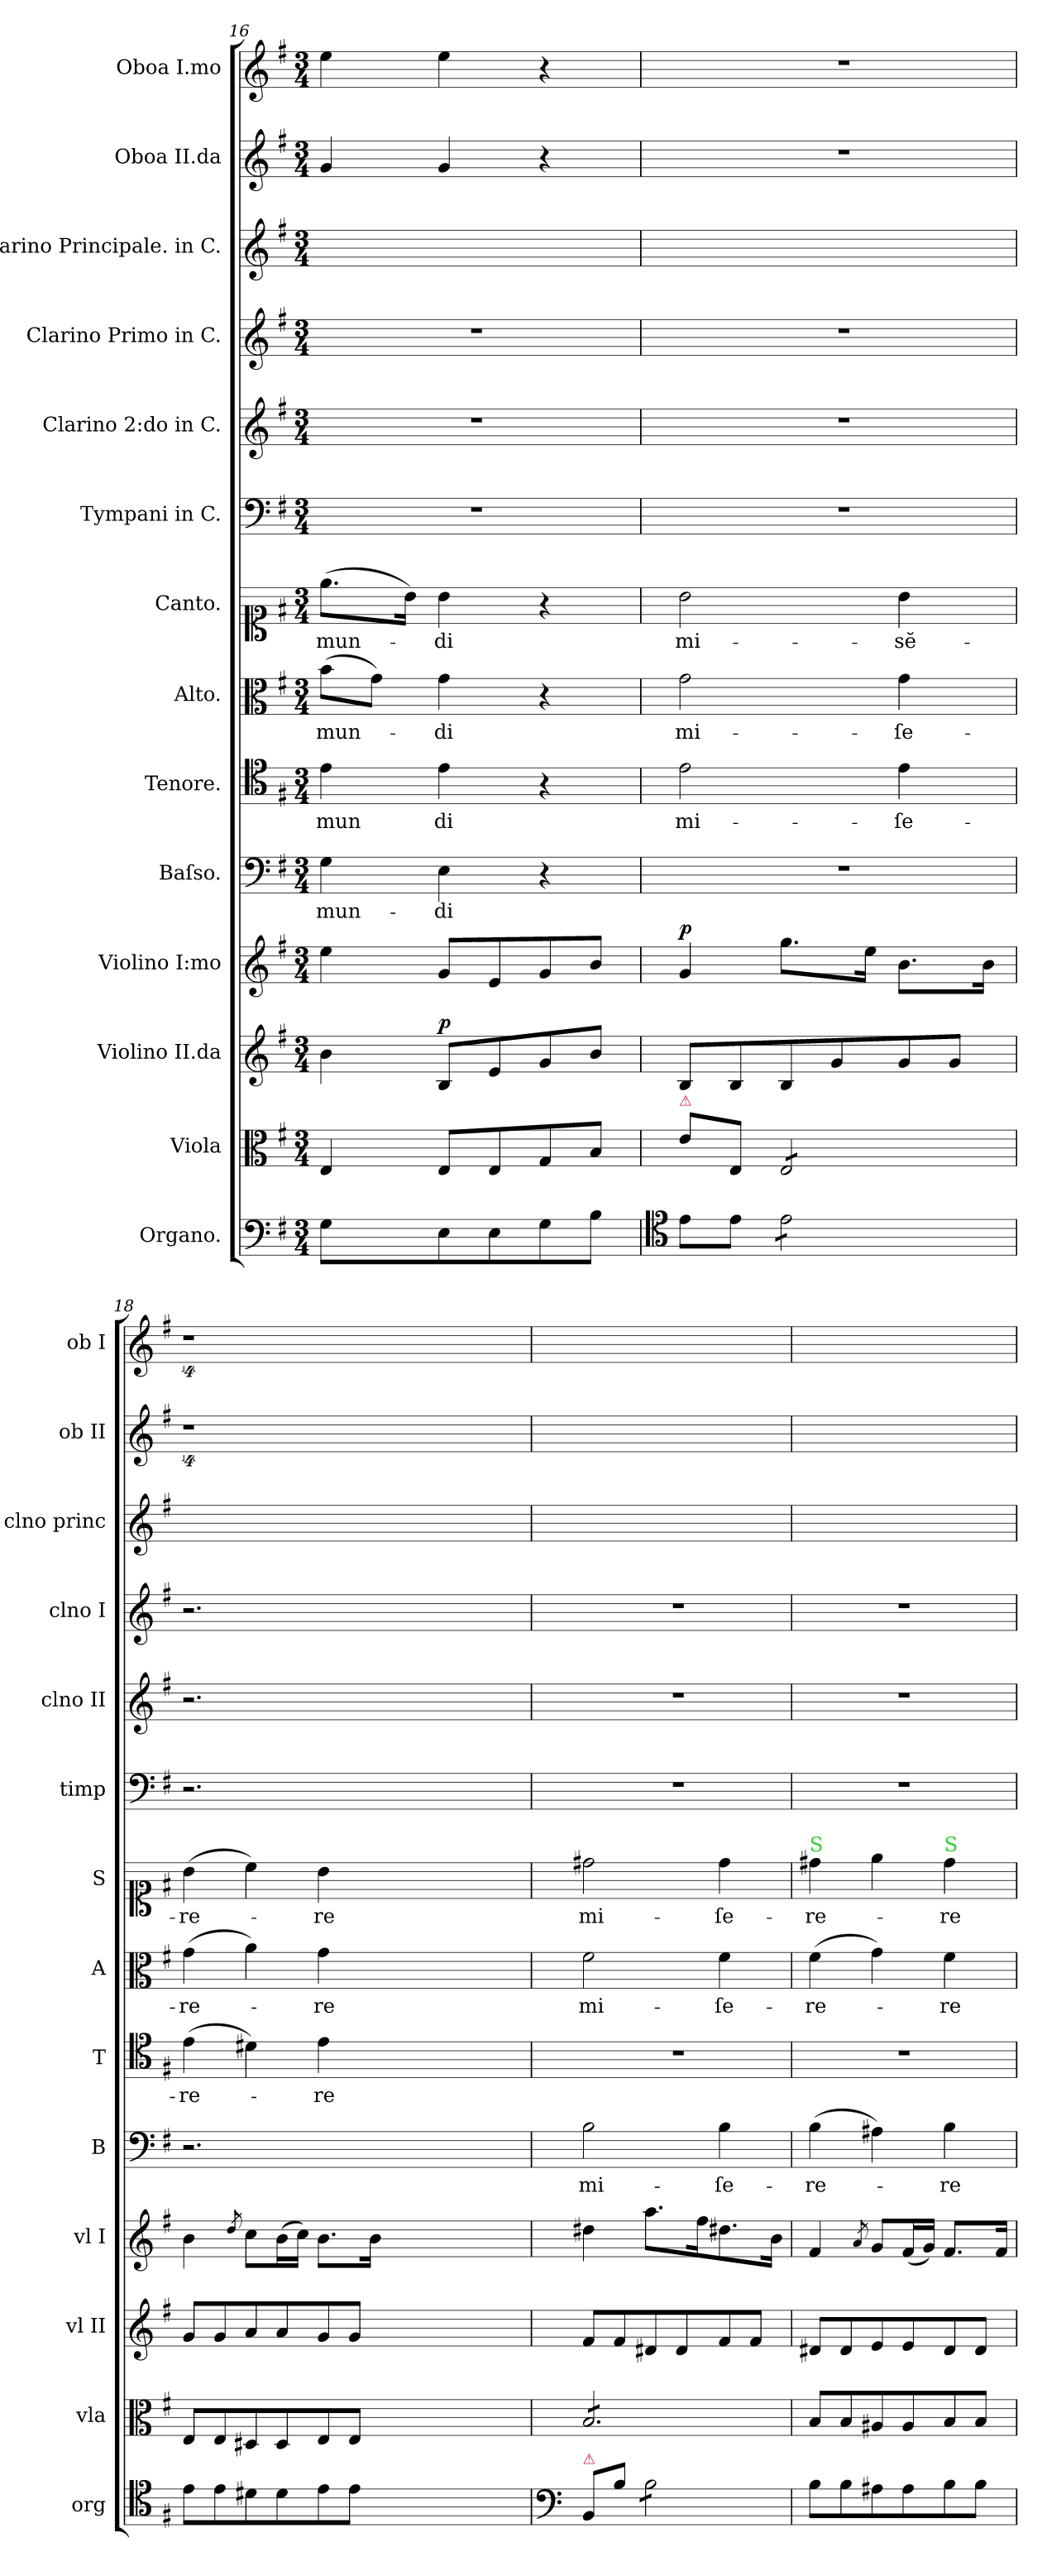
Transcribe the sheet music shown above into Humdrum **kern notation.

**kern	**kern	**dynam	**kern	**dynam	**kern	**dynam	**kern	**text	**dynam	**kern	**text	**dynam	**kern	**text	**dynam	**kern	**text	**dynam	**kern	**kern	**kern	**kern	**kern	**kern
*part14	*part13	*part13	*part12	*part12	*part11	*part11	*part10	*part10	*part10	*part9	*part9	*part9	*part8	*part8	*part8	*part7	*part7	*part7	*part6	*part5	*part4	*part3	*part2	*part1
*staff14	*staff13	*staff13	*staff12	*staff12	*staff11	*staff11	*staff10	*staff10	*staff10	*staff9	*staff9	*staff9	*staff8	*staff8	*staff8	*staff7	*staff7	*staff7	*staff6	*staff5	*staff4	*staff3	*staff2	*staff1
*I"Organo.	*I"Viola	*	*I"Violino II.da	*	*I"Violino I:mo	*	*I"Baſso.	*	*	*I"Tenore.	*	*	*I"Alto.	*	*	*I"Canto.	*	*	*I"Tympani in C.	*I"Clarino 2:do in C.	*I"Clarino Primo in C.	*I"Clarino Principale. in C.	*I"Oboa II.da	*I"Oboa I.mo
*I'org	*I'vla	*	*I'vl II	*	*I'vl I	*	*I'B	*	*	*I'T	*	*	*I'A	*	*	*I'S	*	*	*I'timp	*I'clno II	*I'clno I	*I'clno princ	*I'ob II	*I'ob I
*clefF4	*clefC3	*	*clefG2	*	*clefG2	*	*clefF4	*	*	*clefC4	*	*	*clefC3	*	*	*clefC1	*	*	*clefF4	*clefG2	*clefG2	*clefG2	*clefG2	*clefG2
*k[f#]	*k[f#]	*	*k[f#]	*	*k[f#]	*	*k[f#]	*	*	*k[f#]	*	*	*k[f#]	*	*	*k[f#]	*	*	*k[f#]	*k[f#]	*k[f#]	*k[f#]	*k[f#]	*k[f#]
*e:	*e:	*	*e:	*	*e:	*	*e:	*	*	*e:	*	*	*e:	*	*	*e:	*	*	*e:	*e:	*e:	*e:	*e:	*e:
*M3/4	*M3/4	*	*M3/4	*	*M3/4	*	*M3/4	*	*	*M3/4	*	*	*M3/4	*	*	*M3/4	*	*	*M3/4	*M3/4	*M3/4	*M3/4	*M3/4	*M3/4
=16	=16	=16	=16	=16	=16	=16	=16	=16	=16	=16	=16	=16	=16	=16	=16	=16	=16	=16	=16	=16	=16	=16	=16	=16
4G\	4E/	.	4b\	.	4ee\	.	4G\	mun-	.	4e\	mun	.	(8b\L	mun-	.	(8.ee\L	mun-	.	2.r	2.r	2.r	2.ryy	4g/	4ee\
.	.	.	.	.	.	.	.	.	.	.	.	.	8g\J)	.	.	.	.	.	.	.	.	.	.	.
.	.	.	.	.	.	.	.	.	.	.	.	.	.	.	.	16b\Jk)	.	.	.	.	.	.	.	.
!LO:N:vis=4	!	!	!	!LO:DY:a	!	!	!	!	!	!	!	!	!	!	!	!	!	!	!	!	!	!	!	!
8E\	8E/L	.	8B/L	p	8g/L	.	4E\	-di	.	4e\	di	.	4g\	-di	.	4b\	-di	.	.	.	.	.	4g/	4ee\
8E\	8E/	.	8e/	.	8e/	.	.	.	.	.	.	.	.	.	.	.	.	.	.	.	.	.	.	.
!	!	!LO:DY:b	!	!	!	!	!	!	!	!	!	!	!	!	!	!	!	!	!	!	!	!	!	!
8G\	8G/	p&colon;	8g/	.	8g/	.	4r	.	.	4r	.	.	4r	.	.	4r	.	.	.	.	.	.	4r	4r
8B\J	8B/J	.	8b/J	.	8b/J	.	.	.	.	.	.	.	.	.	.	.	.	.	.	.	.	.	.	.
=17	=17	=17	=17	=17	=17	=17	=17	=17	=17	=17	=17	=17	=17	=17	=17	=17	=17	=17	=17	=17	=17	=17	=17	=17
*clefC4	*	*	*	*	*	*	*	*	*	*	*	*	*	*	*	*	*	*	*	*	*	*	*	*
!	!LO:TX:a:color=crimson:t=⚠	!	!	!	!	!	!	!	!	!	!	!	!	!	!	!	!	!	!	!	!	!	!	!
!	!	!	!	!	!	!LO:DY:a	!	!	!	!	!	!LO:DY:a:rj	!	!	!LO:DY:a	!	!	!LO:DY:a	!	!	!	!	!	!
8e\L	8e\L	.	8B/L	.	4g/	p	2.r	.	.	2e\	mi-	po	2g\	mi-	po	2b\	mi-	po	2.r	2.r	2.r	2.ryy	2.r	2.r
8e\J	8E/J	.	8B/	.	.	.	.	.	.	.	.	.	.	.	.	.	.	.	.	.	.	.	.	.
*tremolo	*	*	*	*	*	*	*	*	*	*	*	*	*	*	*	*	*	*	*	*	*	*	*	*
*	*tremolo	*	*	*	*	*	*	*	*	*	*	*	*	*	*	*	*	*	*	*	*	*	*	*
8e\L	8E/L	.	8B/	.	8.gg\L	.	.	.	.	.	.	.	.	.	.	.	.	.	.	.	.	.	.	.
8e\	8E/	.	8g/	.	.	.	.	.	.	.	.	.	.	.	.	.	.	.	.	.	.	.	.	.
.	.	.	.	.	16ee\Jk	.	.	.	.	.	.	.	.	.	.	.	.	.	.	.	.	.	.	.
8e\	8E/	.	8g/	.	8.b\L	.	.	.	.	4e\	-ſe-	.	4g\	-ſe-	.	4b\	-sĕ-	.	.	.	.	.	.	.
8e\J	8E/J	.	8g/J	.	.	.	.	.	.	.	.	.	.	.	.	.	.	.	.	.	.	.	.	.
*	*Xtremolo	*	*	*	*	*	*	*	*	*	*	*	*	*	*	*	*	*	*	*	*	*	*	*
*Xtremolo	*	*	*	*	*	*	*	*	*	*	*	*	*	*	*	*	*	*	*	*	*	*	*	*
.	.	.	.	.	16b\Jk	.	.	.	.	.	.	.	.	.	.	.	.	.	.	.	.	.	.	.
=18	=18	=18	=18	=18	=18	=18	=18	=18	=18	=18	=18	=18	=18	=18	=18	=18	=18	=18	=18	=18	=18	=18	=18	=18
8e\L	8E/L	.	8g/L	.	4b\	.	2.r	.	.	(4e\	-re-	.	(4g\	-re-	.	(4b\	-re-	.	2.r	2.r	2.r	2.ryy	4%9r	4%9r
8e\	8E/	.	8g/	.	.	.	.	.	.	.	.	.	.	.	.	.	.	.	.	.	.	.	.	.
.	.	.	.	.	8qdd/	.	.	.	.	.	.	.	.	.	.	.	.	.	.	.	.	.	.	.
8d#X\	8D#X/	.	8a/	.	8cc\L	.	.	.	.	4d#X\)	.	.	4a\)	.	.	4cc\)	.	.	.	.	.	.	.	.
8d#\	8D#/	.	8a/	.	(16b\L	.	.	.	.	.	.	.	.	.	.	.	.	.	.	.	.	.	.	.
.	.	.	.	.	16cc\JJ)	.	.	.	.	.	.	.	.	.	.	.	.	.	.	.	.	.	.	.
8e\	8E/	.	8g/	.	8.b\L	.	.	.	.	4e\	-re	.	4g\	-re	.	4b\	-re	.	.	.	.	.	.	.
8e\J	8E/J	.	8g/J	.	.	.	.	.	.	.	.	.	.	.	.	.	.	.	.	.	.	.	.	.
.	.	.	.	.	16b\Jk	.	.	.	.	.	.	.	.	.	.	.	.	.	.	.	.	.	.	.
1.ryy	1.ryy	.	1.ryy	.	1.ryy	.	1.ryy	.	.	1.ryy	.	.	1.ryy	.	.	1.ryy	.	.	1.ryy	1.ryy	1.ryy	1.ryy	.	.
=19	=19	=19	=19	=19	=19	=19	=19	=19	=19	=19	=19	=19	=19	=19	=19	=19	=19	=19	=19	=19	=19	=19	=19	=19
*clefF4	*	*	*	*	*	*	*	*	*	*	*	*	*	*	*	*	*	*	*	*	*	*	*	*
!LO:TX:a:color=crimson:t=⚠	!	!	!	!	!	!	!	!	!	!	!	!	!	!	!	!	!	!	!	!	!	!	!	!
!	!	!	!	!	!	!	!	!	!LO:DY:a	!	!	!	!	!	!	!	!	!	!	!	!	!	!	!
*	*tremolo	*	*	*	*	*	*	*	*	*	*	*	*	*	*	*	*	*	*	*	*	*	*	*
8BB/L	8B/L	.	8f#/L	.	4dd#X\	.	2B\	mi-	po	2.r	.	.	2f#\	mi-	.	2dd#X\	mi-	.	2.r	2.r	2.r	2.ryy	2.ryy	2.ryy
8B\J	8B/	.	8f#/	.	.	.	.	.	.	.	.	.	.	.	.	.	.	.	.	.	.	.	.	.
*tremolo	*	*	*	*	*	*	*	*	*	*	*	*	*	*	*	*	*	*	*	*	*	*	*	*
8B\L	8B/	.	8d#X/	.	8.aa\L	.	.	.	.	.	.	.	.	.	.	.	.	.	.	.	.	.	.	.
8B\	8B/	.	8d#/	.	.	.	.	.	.	.	.	.	.	.	.	.	.	.	.	.	.	.	.	.
.	.	.	.	.	16ff#\K	.	.	.	.	.	.	.	.	.	.	.	.	.	.	.	.	.	.	.
8B\	8B/	.	8f#/	.	8.dd#X\	.	4B\	-ſe-	.	.	.	.	4f#\	-ſe-	.	4dd#\	-ſe-	.	.	.	.	.	.	.
8B\J	8B/J	.	8f#/J	.	.	.	.	.	.	.	.	.	.	.	.	.	.	.	.	.	.	.	.	.
*	*Xtremolo	*	*	*	*	*	*	*	*	*	*	*	*	*	*	*	*	*	*	*	*	*	*	*
*Xtremolo	*	*	*	*	*	*	*	*	*	*	*	*	*	*	*	*	*	*	*	*	*	*	*	*
.	.	.	.	.	16b\Jk	.	.	.	.	.	.	.	.	.	.	.	.	.	.	.	.	.	.	.
=20	=20	=20	=20	=20	=20	=20	=20	=20	=20	=20	=20	=20	=20	=20	=20	=20	=20	=20	=20	=20	=20	=20	=20	=20
!	!	!	!	!	!	!	!	!	!	!	!	!	!	!	!	!LO:TX:a:color=limegreen:t=S	!	!	!	!	!	!	!	!
8B\L	8B/L	.	8d#X/L	.	4f#/	.	(4B\	-re-	.	2.r	.	.	(4f#\	-re-	.	4dd#X	-re-	.	2.r	2.r	2.r	2.ryy	2.ryy	2.ryy
8B\	8B/	.	8d#/	.	.	.	.	.	.	.	.	.	.	.	.	.	.	.	.	.	.	.	.	.
.	.	.	.	.	8qa/	.	.	.	.	.	.	.	.	.	.	.	.	.	.	.	.	.	.	.
8A#X\	8A#X/	.	8e/	.	8g/L	.	4A#X\)	.	.	.	.	.	4g\)	.	.	4ee\	.	.	.	.	.	.	.	.
8A#\	8A#/	.	8e/	.	(16f#/L	.	.	.	.	.	.	.	.	.	.	.	.	.	.	.	.	.	.	.
.	.	.	.	.	16g/JJ)	.	.	.	.	.	.	.	.	.	.	.	.	.	.	.	.	.	.	.
!	!	!	!	!	!	!	!	!	!	!	!	!	!	!	!	!LO:TX:a:color=limegreen:t=S	!	!	!	!	!	!	!	!
8B\	8B/	.	8d#/	.	8.f#/L	.	4B\	-re	.	.	.	.	4f#\	-re	.	4dd#	-re	.	.	.	.	.	.	.
8B\J	8B/J	.	8d#/J	.	.	.	.	.	.	.	.	.	.	.	.	.	.	.	.	.	.	.	.	.
.	.	.	.	.	16f#/Jk	.	.	.	.	.	.	.	.	.	.	.	.	.	.	.	.	.	.	.
=	=	=	=	=	=	=	=	=	=	=	=	=	=	=	=	=	=	=	=	=	=	=	=	=
*-	*-	*-	*-	*-	*-	*-	*-	*-	*-	*-	*-	*-	*-	*-	*-	*-	*-	*-	*-	*-	*-	*-	*-	*-
